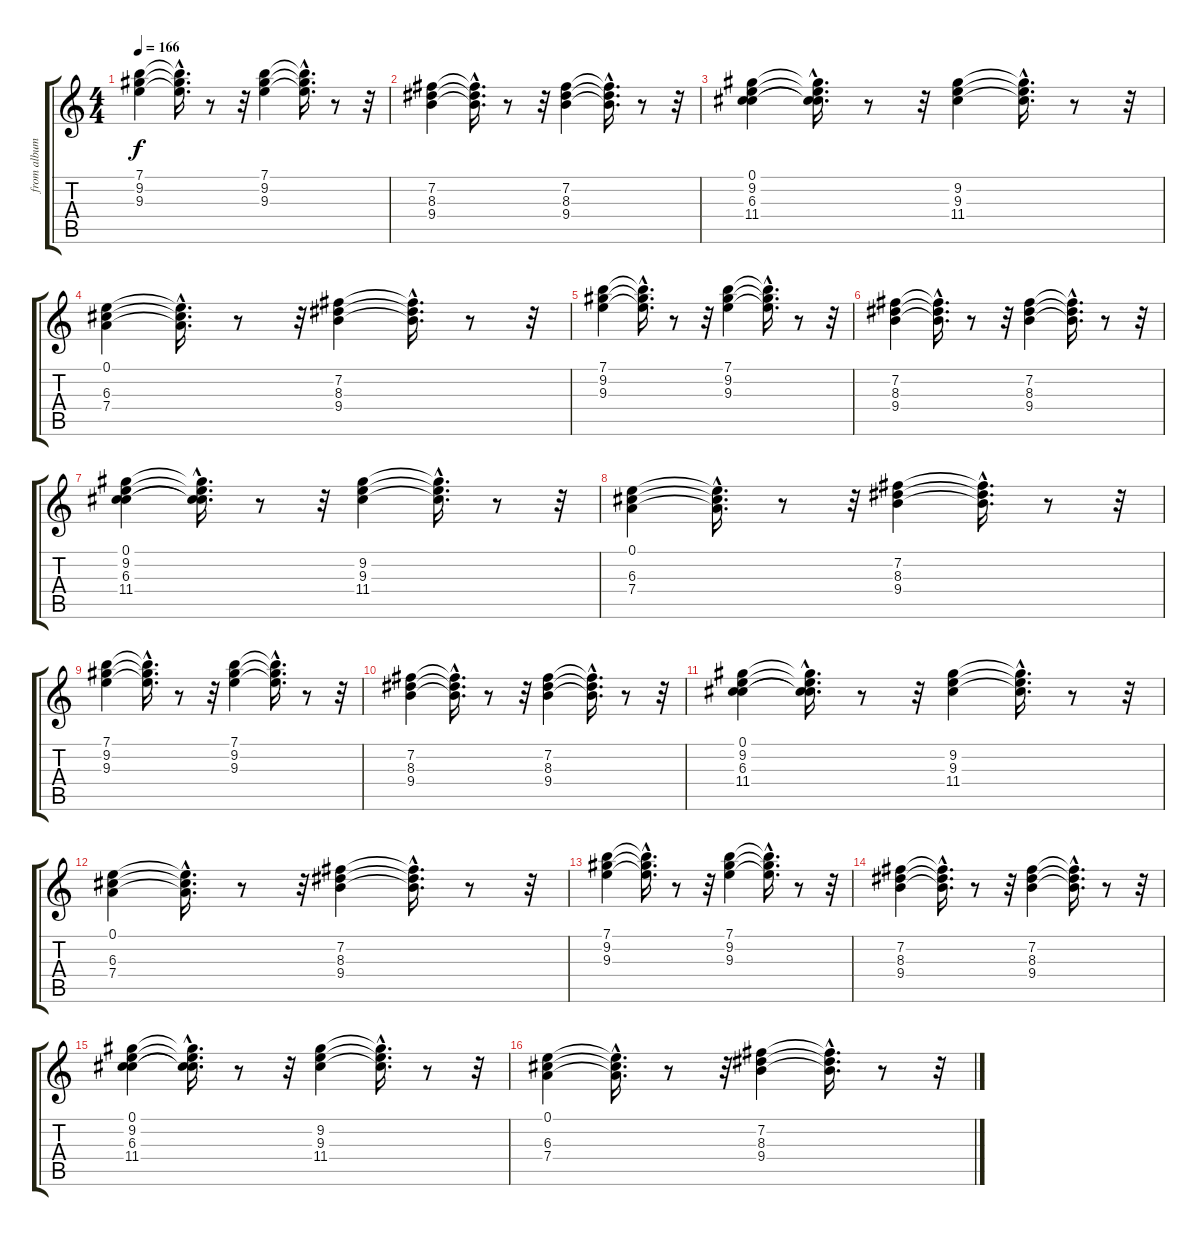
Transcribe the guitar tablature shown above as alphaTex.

\track ("from album \"Shamora\"!" "from album") {instrument acousticguitarsteel}
\staff {score tabs}
\tuning (E4 B3 G3 D3 A2 E2) {hide}
\ts (4 4)
\tempo 166
\clef g2
\ks c
(7.1 9.2 9.3).4{dy f} (7.1{hac t} 9.2{hac t} 9.3{hac t}).16{d} r.8 r.32 (7.1 9.2 9.3).4 (7.1{hac t} 9.2{hac t} 9.3{hac t}).16{d} r.8 r.32 |
(7.2 8.3 9.4).4 (7.2{hac t} 8.3{hac t} 9.4{hac t}).16{d} r.8 r.32 (7.2 8.3 9.4).4 (7.2{hac t} 8.3{hac t} 9.4{hac t}).16{d} r.8 r.32 |
(0.1 9.2 6.3 11.4).4 (0.1{hac t} 9.2{hac t} 6.3{hac t} 11.4{hac t}).16{d} r.8 r.32 (9.2 9.3 11.4).4 (9.2{hac t} 9.3{hac t} 11.4{hac t}).16{d} r.8 r.32 |
(0.1 6.3 7.4).4 (0.1{hac t} 6.3{hac t} 7.4{hac t}).16{d} r.8 r.32 (7.2 8.3 9.4).4 (7.2{hac t} 8.3{hac t} 9.4{hac t}).16{d} r.8 r.32 |
(7.1 9.2 9.3).4 (7.1{hac t} 9.2{hac t} 9.3{hac t}).16{d} r.8 r.32 (7.1 9.2 9.3).4 (7.1{hac t} 9.2{hac t} 9.3{hac t}).16{d} r.8 r.32 |
(7.2 8.3 9.4).4 (7.2{hac t} 8.3{hac t} 9.4{hac t}).16{d} r.8 r.32 (7.2 8.3 9.4).4 (7.2{hac t} 8.3{hac t} 9.4{hac t}).16{d} r.8 r.32 |
(0.1 9.2 6.3 11.4).4 (0.1{hac t} 9.2{hac t} 6.3{hac t} 11.4{hac t}).16{d} r.8 r.32 (9.2 9.3 11.4).4 (9.2{hac t} 9.3{hac t} 11.4{hac t}).16{d} r.8 r.32 |
(0.1 6.3 7.4).4 (0.1{hac t} 6.3{hac t} 7.4{hac t}).16{d} r.8 r.32 (7.2 8.3 9.4).4 (7.2{hac t} 8.3{hac t} 9.4{hac t}).16{d} r.8 r.32 |
(7.1 9.2 9.3).4 (7.1{hac t} 9.2{hac t} 9.3{hac t}).16{d} r.8 r.32 (7.1 9.2 9.3).4 (7.1{hac t} 9.2{hac t} 9.3{hac t}).16{d} r.8 r.32 |
(7.2 8.3 9.4).4 (7.2{hac t} 8.3{hac t} 9.4{hac t}).16{d} r.8 r.32 (7.2 8.3 9.4).4 (7.2{hac t} 8.3{hac t} 9.4{hac t}).16{d} r.8 r.32 |
(0.1 9.2 6.3 11.4).4 (0.1{hac t} 9.2{hac t} 6.3{hac t} 11.4{hac t}).16{d} r.8 r.32 (9.2 9.3 11.4).4 (9.2{hac t} 9.3{hac t} 11.4{hac t}).16{d} r.8 r.32 |
(0.1 6.3 7.4).4 (0.1{hac t} 6.3{hac t} 7.4{hac t}).16{d} r.8 r.32 (7.2 8.3 9.4).4 (7.2{hac t} 8.3{hac t} 9.4{hac t}).16{d} r.8 r.32 |
(7.1 9.2 9.3).4 (7.1{hac t} 9.2{hac t} 9.3{hac t}).16{d} r.8 r.32 (7.1 9.2 9.3).4 (7.1{hac t} 9.2{hac t} 9.3{hac t}).16{d} r.8 r.32 |
(7.2 8.3 9.4).4 (7.2{hac t} 8.3{hac t} 9.4{hac t}).16{d} r.8 r.32 (7.2 8.3 9.4).4 (7.2{hac t} 8.3{hac t} 9.4{hac t}).16{d} r.8 r.32 |
(0.1 9.2 6.3 11.4).4 (0.1{hac t} 9.2{hac t} 6.3{hac t} 11.4{hac t}).16{d} r.8 r.32 (9.2 9.3 11.4).4 (9.2{hac t} 9.3{hac t} 11.4{hac t}).16{d} r.8 r.32 |
(0.1 6.3 7.4).4 (0.1{hac t} 6.3{hac t} 7.4{hac t}).16{d} r.8 r.32 (7.2 8.3 9.4).4 (7.2{hac t} 8.3{hac t} 9.4{hac t}).16{d} r.8 r.32
